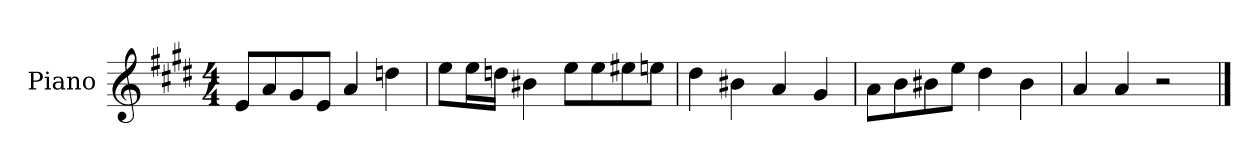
**kern
*part1
*staff1
*I"Piano
*I'P-no
*clefG2
*k[f#c#g#d#]
*M4/4
*MM90
=1
8e/L
8a/
8g#/
8e/J
4a/
4ddn\
=2
8ee\L
16ee\L
16ddn\JJ
4b#X\
8ee\L
8ee\
8ee#X\
8een\J
=3
4dd#\
4b#X\
4a/
4g#/
=4
8a\L
8b\
8b#X\
8ee\J
4dd#\
4b#\
=5
4a/
4a/
2r
==
*-
